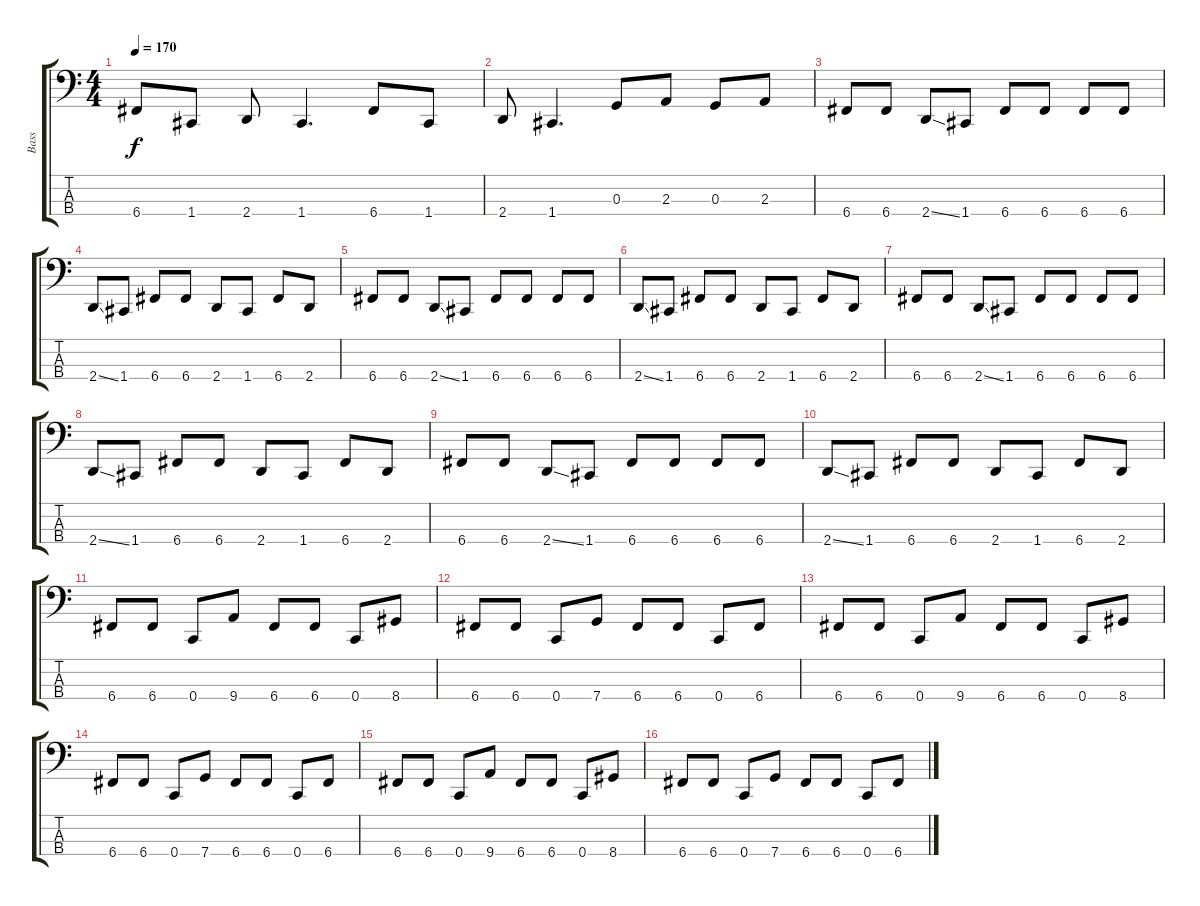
\track ("Bass" "Bass") {instrument electricbassfinger}
\staff {score tabs}
\tuning (F2 C2 G1 C1) {hide}
\ts (4 4)
\tempo 170
\clef f4
\ks c
6.4.8{dy f} 1.4.8 2.4.8 1.4.4{d} 6.4.8 1.4.8 |
2.4.8 1.4.4{d} 0.3.8 2.3.8 0.3.8 2.3.8 |
6.4.8 6.4.8 2.4{ss}.8 1.4.8 6.4.8 6.4.8 6.4.8 6.4.8 |
2.4{ss}.8 1.4.8 6.4.8 6.4.8 2.4.8 1.4.8 6.4.8 2.4.8 |
6.4.8 6.4.8 2.4{ss}.8 1.4.8 6.4.8 6.4.8 6.4.8 6.4.8 |
2.4{ss}.8 1.4.8 6.4.8 6.4.8 2.4.8 1.4.8 6.4.8 2.4.8 |
6.4.8 6.4.8 2.4{ss}.8 1.4.8 6.4.8 6.4.8 6.4.8 6.4.8 |
2.4{ss}.8 1.4.8 6.4.8 6.4.8 2.4.8 1.4.8 6.4.8 2.4.8 |
6.4.8 6.4.8 2.4{ss}.8 1.4.8 6.4.8 6.4.8 6.4.8 6.4.8 |
2.4{ss}.8 1.4.8 6.4.8 6.4.8 2.4.8 1.4.8 6.4.8 2.4.8 |
6.4.8 6.4.8 0.4.8 9.4.8 6.4.8 6.4.8 0.4.8 8.4.8 |
6.4.8 6.4.8 0.4.8 7.4.8 6.4.8 6.4.8 0.4.8 6.4.8 |
6.4.8 6.4.8 0.4.8 9.4.8 6.4.8 6.4.8 0.4.8 8.4.8 |
6.4.8 6.4.8 0.4.8 7.4.8 6.4.8 6.4.8 0.4.8 6.4.8 |
6.4.8 6.4.8 0.4.8 9.4.8 6.4.8 6.4.8 0.4.8 8.4.8 |
6.4.8 6.4.8 0.4.8 7.4.8 6.4.8 6.4.8 0.4.8 6.4.8
